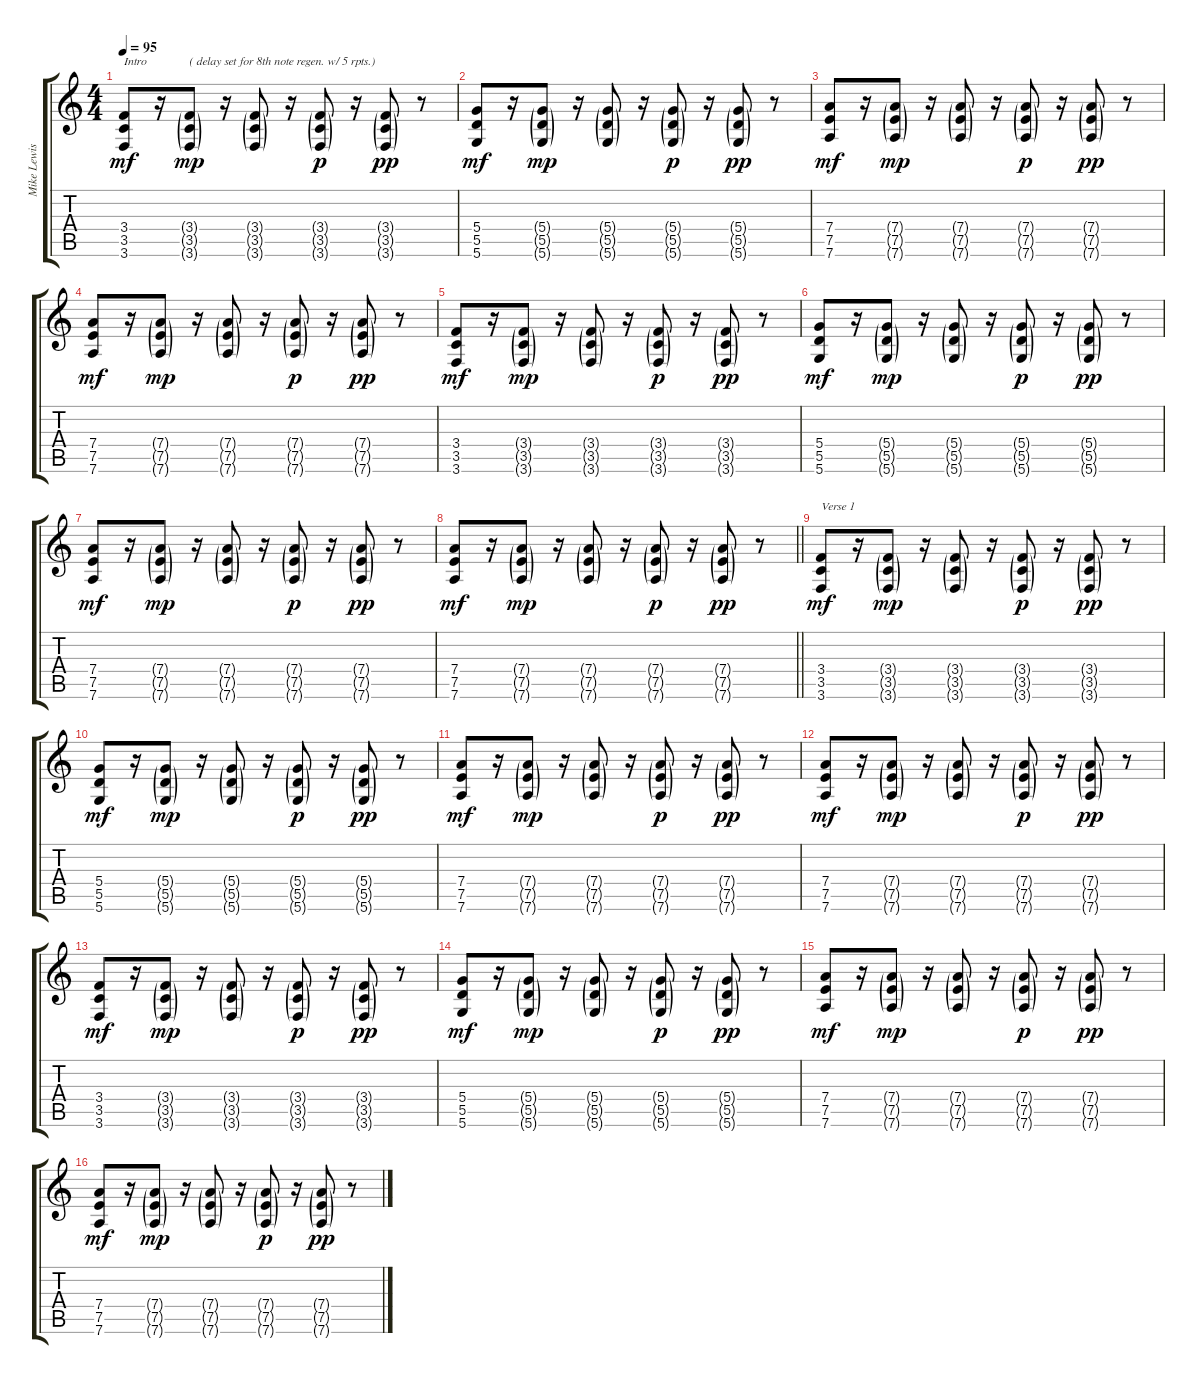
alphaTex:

\track ("Mike Lewis | Rhythm" "Mike Lewis") {instrument overdrivenguitar}
\staff {score tabs}
\tuning (E4 B3 G3 D3 A2 D2) {hide}
\ts (4 4)
\tempo 95
\clef g2
\ks c
(3.4 3.5 3.6).8{txt "Intro" dy mf instrument overdrivenguitar} r.16 (3.4{g} 3.5{g} 3.6{g}).8{txt "( delay set for 8th note regen. w/ 5 rpts.)" dy mp} r.16 (3.4{g} 3.5{g} 3.6{g}).8 r.16 (3.4{g} 3.5{g} 3.6{g}).8{dy p} r.16 (3.4{g} 3.5{g} 3.6{g}).8{dy pp} r.8 |
(5.4 5.5 5.6).8{dy mf} r.16 (5.4{g} 5.5{g} 5.6{g}).8{dy mp} r.16 (5.4{g} 5.5{g} 5.6{g}).8 r.16 (5.4{g} 5.5{g} 5.6{g}).8{dy p} r.16 (5.4{g} 5.5{g} 5.6{g}).8{dy pp} r.8 |
(7.4 7.5 7.6).8{dy mf} r.16 (7.4{g} 7.5{g} 7.6{g}).8{dy mp} r.16 (7.4{g} 7.5{g} 7.6{g}).8 r.16 (7.4{g} 7.5{g} 7.6{g}).8{dy p} r.16 (7.4{g} 7.5{g} 7.6{g}).8{dy pp} r.8 |
(7.4 7.5 7.6).8{dy mf} r.16 (7.4{g} 7.5{g} 7.6{g}).8{dy mp} r.16 (7.4{g} 7.5{g} 7.6{g}).8 r.16 (7.4{g} 7.5{g} 7.6{g}).8{dy p} r.16 (7.4{g} 7.5{g} 7.6{g}).8{dy pp} r.8 |
(3.4 3.5 3.6).8{dy mf} r.16 (3.4{g} 3.5{g} 3.6{g}).8{dy mp} r.16 (3.4{g} 3.5{g} 3.6{g}).8 r.16 (3.4{g} 3.5{g} 3.6{g}).8{dy p} r.16 (3.4{g} 3.5{g} 3.6{g}).8{dy pp} r.8 |
(5.4 5.5 5.6).8{dy mf} r.16 (5.4{g} 5.5{g} 5.6{g}).8{dy mp} r.16 (5.4{g} 5.5{g} 5.6{g}).8 r.16 (5.4{g} 5.5{g} 5.6{g}).8{dy p} r.16 (5.4{g} 5.5{g} 5.6{g}).8{dy pp} r.8 |
(7.4 7.5 7.6).8{dy mf} r.16 (7.4{g} 7.5{g} 7.6{g}).8{dy mp} r.16 (7.4{g} 7.5{g} 7.6{g}).8 r.16 (7.4{g} 7.5{g} 7.6{g}).8{dy p} r.16 (7.4{g} 7.5{g} 7.6{g}).8{dy pp} r.8 |
\barLineRight lightlight
(7.4 7.5 7.6).8{dy mf} r.16 (7.4{g} 7.5{g} 7.6{g}).8{dy mp} r.16 (7.4{g} 7.5{g} 7.6{g}).8 r.16 (7.4{g} 7.5{g} 7.6{g}).8{dy p} r.16 (7.4{g} 7.5{g} 7.6{g}).8{dy pp} r.8 |
(3.4 3.5 3.6).8{txt "Verse 1" dy mf} r.16 (3.4{g} 3.5{g} 3.6{g}).8{dy mp} r.16 (3.4{g} 3.5{g} 3.6{g}).8 r.16 (3.4{g} 3.5{g} 3.6{g}).8{dy p} r.16 (3.4{g} 3.5{g} 3.6{g}).8{dy pp} r.8 |
(5.4 5.5 5.6).8{dy mf} r.16 (5.4{g} 5.5{g} 5.6{g}).8{dy mp} r.16 (5.4{g} 5.5{g} 5.6{g}).8 r.16 (5.4{g} 5.5{g} 5.6{g}).8{dy p} r.16 (5.4{g} 5.5{g} 5.6{g}).8{dy pp} r.8 |
(7.4 7.5 7.6).8{dy mf} r.16 (7.4{g} 7.5{g} 7.6{g}).8{dy mp} r.16 (7.4{g} 7.5{g} 7.6{g}).8 r.16 (7.4{g} 7.5{g} 7.6{g}).8{dy p} r.16 (7.4{g} 7.5{g} 7.6{g}).8{dy pp} r.8 |
(7.4 7.5 7.6).8{dy mf} r.16 (7.4{g} 7.5{g} 7.6{g}).8{dy mp} r.16 (7.4{g} 7.5{g} 7.6{g}).8 r.16 (7.4{g} 7.5{g} 7.6{g}).8{dy p} r.16 (7.4{g} 7.5{g} 7.6{g}).8{dy pp} r.8 |
(3.4 3.5 3.6).8{dy mf} r.16 (3.4{g} 3.5{g} 3.6{g}).8{dy mp} r.16 (3.4{g} 3.5{g} 3.6{g}).8 r.16 (3.4{g} 3.5{g} 3.6{g}).8{dy p} r.16 (3.4{g} 3.5{g} 3.6{g}).8{dy pp} r.8 |
(5.4 5.5 5.6).8{dy mf} r.16 (5.4{g} 5.5{g} 5.6{g}).8{dy mp} r.16 (5.4{g} 5.5{g} 5.6{g}).8 r.16 (5.4{g} 5.5{g} 5.6{g}).8{dy p} r.16 (5.4{g} 5.5{g} 5.6{g}).8{dy pp} r.8 |
(7.4 7.5 7.6).8{dy mf} r.16 (7.4{g} 7.5{g} 7.6{g}).8{dy mp} r.16 (7.4{g} 7.5{g} 7.6{g}).8 r.16 (7.4{g} 7.5{g} 7.6{g}).8{dy p} r.16 (7.4{g} 7.5{g} 7.6{g}).8{dy pp} r.8 |
(7.4 7.5 7.6).8{dy mf} r.16 (7.4{g} 7.5{g} 7.6{g}).8{dy mp} r.16 (7.4{g} 7.5{g} 7.6{g}).8 r.16 (7.4{g} 7.5{g} 7.6{g}).8{dy p} r.16 (7.4{g} 7.5{g} 7.6{g}).8{dy pp} r.8
